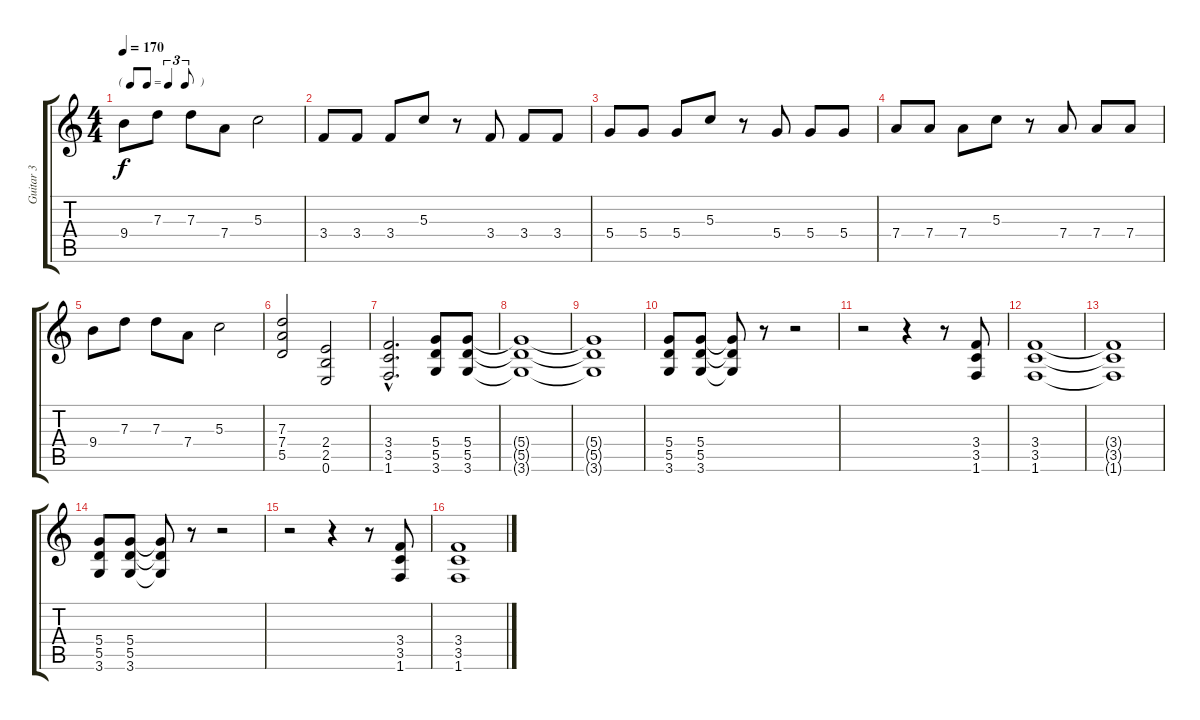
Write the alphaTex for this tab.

\track ("Guitar 3" "Guitar 3") {instrument overdrivenguitar}
\staff {score tabs}
\tuning (E4 B3 G3 D3 A2 E2) {hide}
\ts (4 4)
\tf triplet8th
\tempo 170
\clef g2
\ks c
9.4.8{dy f} 7.3.8 7.3.8 7.4.8 5.3.2 |
3.4.8 3.4.8 3.4.8 5.3.8 r.8 3.4.8 3.4.8 3.4.8 |
5.4.8 5.4.8 5.4.8 5.3.8 r.8 5.4.8 5.4.8 5.4.8 |
7.4.8 7.4.8 7.4.8 5.3.8 r.8 7.4.8 7.4.8 7.4.8 |
9.4.8 7.3.8 7.3.8 7.4.8 5.3.2 |
(7.3 7.4 5.5).2 (2.4 2.5 0.6).2 |
(3.4{hac} 3.5{hac} 1.6{hac}).2{d} (5.4 5.5 3.6).8 (5.4 5.5 3.6).8 |
(5.4{t} 5.5{t} 3.6{t}).1 |
(5.4{t} 5.5{t} 3.6{t}).1 |
(5.4 5.5 3.6).8 (5.4 5.5 3.6).8 (5.4{t} 5.5{t} 3.6{t}).8 r.8 r.2 |
r.2 r.4 r.8 (3.4 3.5 1.6).8 |
(3.4 3.5 1.6).1 |
(3.4{t} 3.5{t} 1.6{t}).1 |
(5.4 5.5 3.6).8 (5.4 5.5 3.6).8 (5.4{t} 5.5{t} 3.6{t}).8 r.8 r.2 |
r.2 r.4 r.8 (3.4 3.5 1.6).8 |
(3.4 3.5 1.6).1
